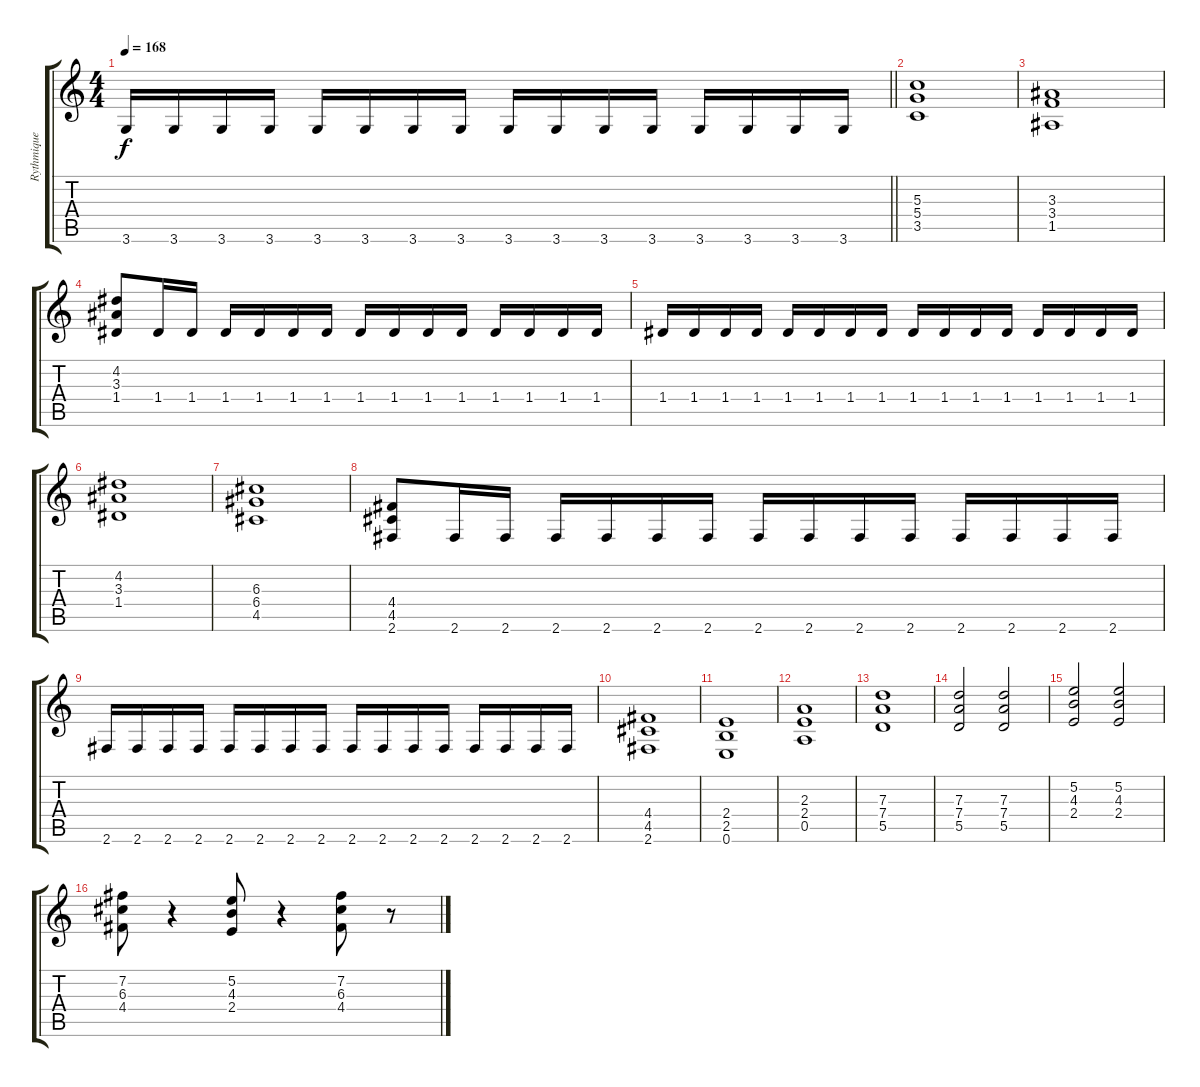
\track ("Rythmique" "Rythmique") {instrument overdrivenguitar}
\staff {score tabs}
\tuning (E4 B3 G3 D3 A2 E2) {hide}
\ts (4 4)
\tempo 168
\clef g2
\barLineRight lightlight
\ks c
3.6.16{dy f} 3.6.16 3.6.16 3.6.16 3.6.16 3.6.16 3.6.16 3.6.16 3.6.16 3.6.16 3.6.16 3.6.16 3.6.16 3.6.16 3.6.16 3.6.16 |
(5.3 5.4 3.5).1 |
(3.3 3.4 1.5).1 |
(4.2 3.3 1.4).8 1.4.16 1.4.16 1.4.16 1.4.16 1.4.16 1.4.16 1.4.16 1.4.16 1.4.16 1.4.16 1.4.16 1.4.16 1.4.16 1.4.16 |
1.4.16 1.4.16 1.4.16 1.4.16 1.4.16 1.4.16 1.4.16 1.4.16 1.4.16 1.4.16 1.4.16 1.4.16 1.4.16 1.4.16 1.4.16 1.4.16 |
(4.2 3.3 1.4).1 |
(6.3 6.4 4.5).1 |
(4.4 4.5 2.6).8 2.6.16 2.6.16 2.6.16 2.6.16 2.6.16 2.6.16 2.6.16 2.6.16 2.6.16 2.6.16 2.6.16 2.6.16 2.6.16 2.6.16 |
2.6.16 2.6.16 2.6.16 2.6.16 2.6.16 2.6.16 2.6.16 2.6.16 2.6.16 2.6.16 2.6.16 2.6.16 2.6.16 2.6.16 2.6.16 2.6.16 |
(4.4 4.5 2.6).1 |
(2.4 2.5 0.6).1 |
(2.3 2.4 0.5).1 |
(7.3 7.4 5.5).1 |
(7.3 7.4 5.5).2 (7.3 7.4 5.5).2 |
(5.2 4.3 2.4).2 (5.2 4.3 2.4).2 |
(7.2 6.3 4.4).8 r.4 (5.2 4.3 2.4).8 r.4 (7.2 6.3 4.4).8 r.8
